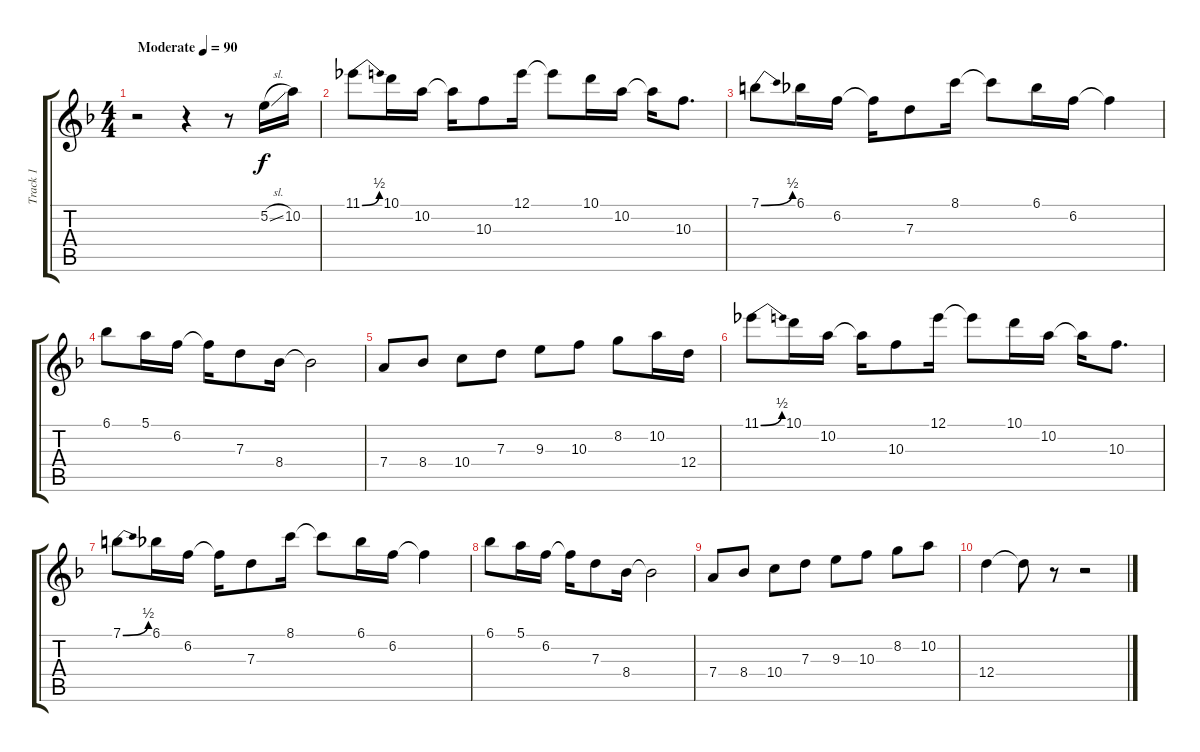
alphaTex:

\track ("Track 1" "Track 1") {instrument acousticguitarsteel}
\staff {score tabs}
\tuning (E4 B3 G3 D3 A2 E2) {hide}
\ts (4 4)
\tempo (90 "Moderate")
\clef g2
\ks f
r.2{dy f instrument acousticguitarsteel} r.4 r.8 5.2{sl}.16 10.2.16 |
11.1{be (bend 0 0 60 2)}.8 10.1.16 10.2.16 10.2{t}.16 10.3.8 12.1.16 12.1{t}.8 10.1.16 10.2.16 10.2{t}.16 10.3.8{d} |
7.1{be (bend 0 0 60 2)}.8 6.1.16 6.2.16 6.2{t}.16 7.3.8 8.1.16 8.1{t}.8 6.1.16 6.2.16 6.2{t}.4 |
6.1.8 5.1.16 6.2.16 6.2{t}.16 7.3.8 8.4.16 8.4{t}.2 |
7.4.8 8.4.8 10.4.8 7.3.8 9.3.8 10.3.8 8.2.8 10.2.16 12.4.16 |
11.1{be (bend 0 0 60 2)}.8 10.1.16 10.2.16 10.2{t}.16 10.3.8 12.1.16 12.1{t}.8 10.1.16 10.2.16 10.2{t}.16 10.3.8{d} |
7.1{be (bend 0 0 60 2)}.8 6.1.16 6.2.16 6.2{t}.16 7.3.8 8.1.16 8.1{t}.8 6.1.16 6.2.16 6.2{t}.4 |
6.1.8 5.1.16 6.2.16 6.2{t}.16 7.3.8 8.4.16 8.4{t}.2 |
7.4.8 8.4.8 10.4.8 7.3.8 9.3.8 10.3.8 8.2.8 10.2.8 |
12.4.4 12.4{t}.8 r.8 r.2
